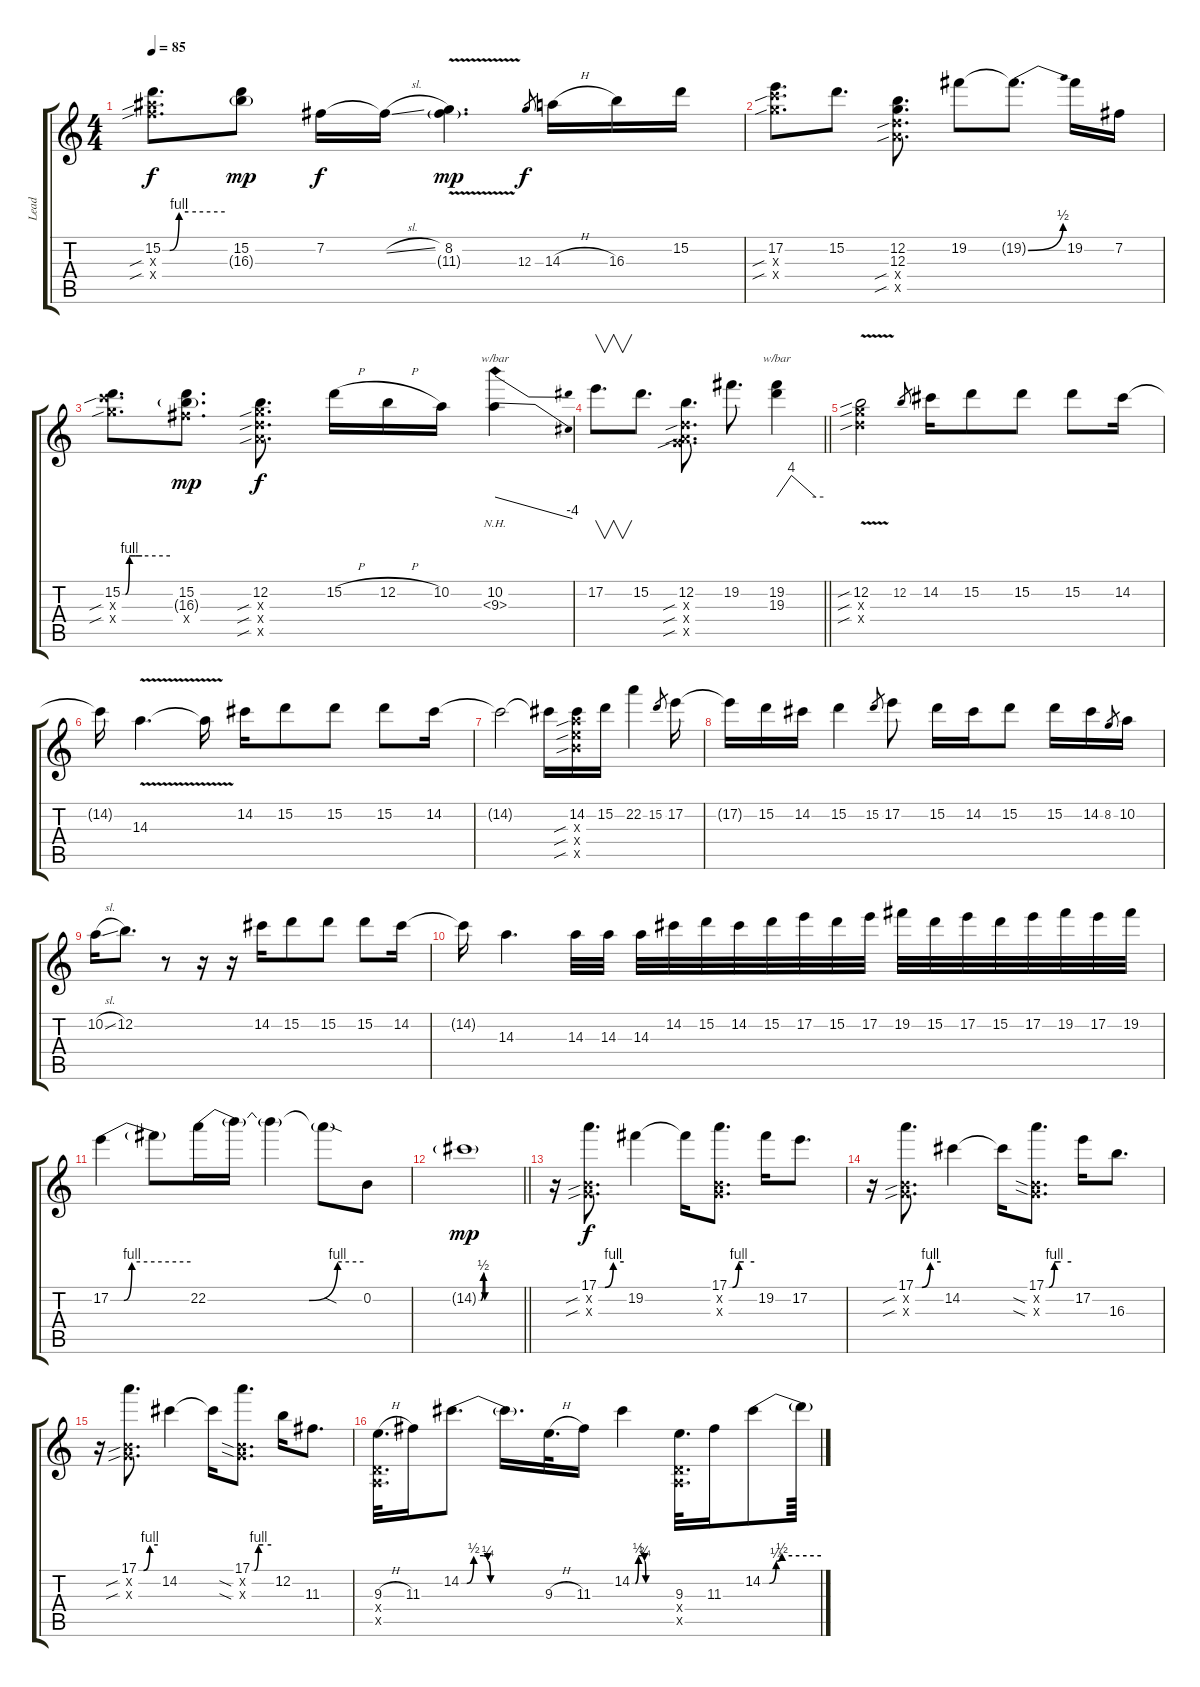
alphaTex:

\track ("Lead" "Lead") {mute instrument distortionguitar}
\staff {score tabs}
\tuning (E4 B3 G3 D3 A2 E2) {hide}
\ts (4 4)
\tempo 85
\clef g2
\ks c
(15.2{be (custom 0 0 7 0 16 4 25 4 60 4)} 15.3{sib x} 15.4{sib x}).8{d dy f} (15.2 16.3{g}).8{dy mp} 7.2.16{dy f} 7.2{sl t}.16 (8.2{v} 11.3{g}).4{d dy mp} 12.3.8{gr dy f} 14.3{h}.16 16.3.16 15.2.16 |
(17.2 17.3{sib x} 17.4{sib x}).8{d} 15.2.8{d} (12.2 12.3 12.4{sib x} 12.5{sib x}).8{d} 19.2.8 19.2{be (bend 0 0 60 2) t}.8{d} 19.2.16 7.2.16 |
(15.2{be (custom 0 0 4 0 9 4 17 4 25 4 60 4)} 17.3{sib x} 17.4{sib x}).8{d} (15.2 16.3{g} 16.4{x}).8{d dy mp} (12.2 12.3{sib x} 12.4{sib x} 12.5{sib x}).8{d dy f} 15.2{h}.16 12.2{h}.16 10.2.16 (10.2 9.3{nh}).4{tbe (dive default 0 0 60 -16)} |
\barLineRight lightlight
17.2.8{v d} 15.2.8{d} (12.2 0.3{sib x} 12.4{sib x} 12.5{sib x}).8{d} 19.2.8{d} (19.2 19.3).4{tbe (custom default 0 0 19 16 50 0 60 0)} |
\section ("" "")
(12.2{v sib} 12.3{sib x} 12.4{sib x}).2 12.2.8{gr} 14.2.16 15.2.8 15.2.8 15.2.8 14.2.16 |
14.2{t}.16 14.3{v}.4{d} 14.3{t}.16 14.2.16 15.2.8 15.2.8 15.2.8 14.2.16 |
14.2{t}.2 14.2{t}.16 (14.2 14.3{sib x} 14.4{sib x} 14.5{sib x}).16 15.2.16 22.2.4 15.2.8{gr} 17.2.16 |
17.2{t}.16 15.2.16 14.2.16 15.2.4 15.2.8{gr} 17.2.8 15.2.16 14.2.16 15.2.8 15.2.16 14.2.16 8.2.8{gr} 10.2.16 |
10.2{sl}.16 12.2.8{d} r.8 r.16 r.16 14.2.16 15.2.8 15.2.8 15.2.8 14.2.16 |
14.2{t}.16 14.3.4{d} 14.3.32 14.3.32 14.3.32 14.2.32 15.2.32 14.2.32 15.2.32 17.2.32 15.2.32 17.2.32 19.2.32 15.2.32 17.2.32 15.2.32 17.2.32 19.2.32 17.2.32 19.2.32 |
17.2{be (custom 0 0 10 0 16 4 60 4)}.4 17.2{t}.8 22.2{be (custom 0 0 15 0 30 0 39 0 50 4 60 4)}.16 22.2{t}.16 22.2{t}.4 22.2{sod t}.8 0.2.8 |
\barLineRight lightlight
14.2{be (custom 0 0 3 0 7 2 9 0 60 0) g}.1{dy mp} |
r.16 (17.1{be (custom 0 0 15 0 35 4 60 4)} 0.2{sib x} 0.3{sib x}).8{d dy f} 19.2.4 19.2{t}.16 (17.1{be (custom 0 0 8 0 23 4 35 4 60 4)} 0.2{x} 0.3{x}).8{d} 19.2.16 17.2.8{d} |
r.16 (17.1{be (custom 0 0 15 0 35 4 60 4)} 0.2{sib x} 0.3{sib x}).8{d} 14.2.4 14.2{t}.16 (17.1{be (custom 0 0 7 0 20 4 35 4 60 4)} 0.2{sia x} 0.3{sia x}).8{d} 17.2.16 16.3.8{d} |
r.16 (17.1{be (custom 0 0 15 0 35 4 60 4)} 0.2{sib x} 0.3{sib x}).8{d} 14.2.4 14.2{t}.16 (17.1{be (custom 0 0 7 0 20 4 35 4 60 4)} 0.2{sia x} 0.3{sia x}).8{d} 12.2.16 11.3.8{d} |
(9.3{h} 0.4{x} 0.5{x}).32{d} 11.3.16 14.2{be (custom 0 0 4 0 9 2 16 2 19 1 21 0 60 0)}.8{d} 14.2{t}.16{d} 9.3{h}.32{d} 11.3.16 14.2{be (custom 0 0 5 0 10 2 17 2 19 1 21 0 60 0)}.4 (9.3 0.4{x} 0.5{x}).32{d} 11.3.16 14.2{be (custom 0 0 7 0 14 1 20 2 60 2)}.8 14.2{t}.64
